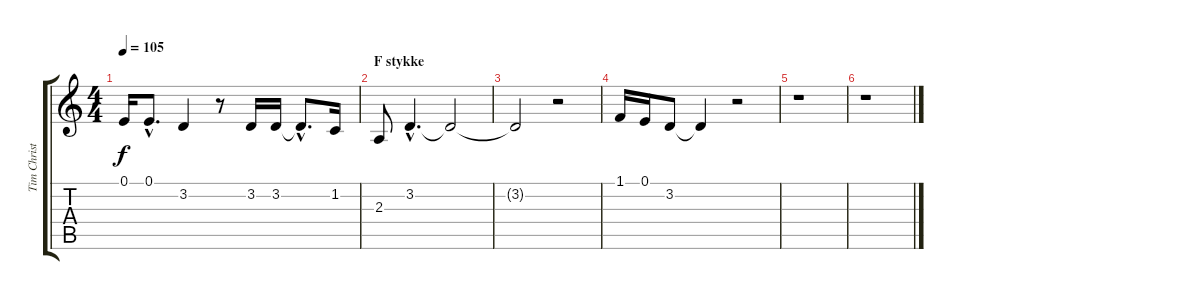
\track ("Tim Christensen (Vocal)" "Tim Christ") {instrument violin}
\staff {score tabs}
\tuning (E4 B3 G3 D3 A2 E2) {hide}
\ts (4 4)
\tempo 105
\clef g2
\ks c
0.1{t}.16{dy f} 0.1{hac}.8{d} 3.2.4 r.8 3.2.16 3.2.16 3.2{hac t}.8{d} 1.2.16 |
\section ("" "F stykke")
2.3.8 3.2{hac}.4{d} 3.2{t}.2 |
3.2{t}.2 r.2 |
1.1.16 0.1.16 3.2.8 3.2{t}.4 r.2 |
r.1 |
r.1
